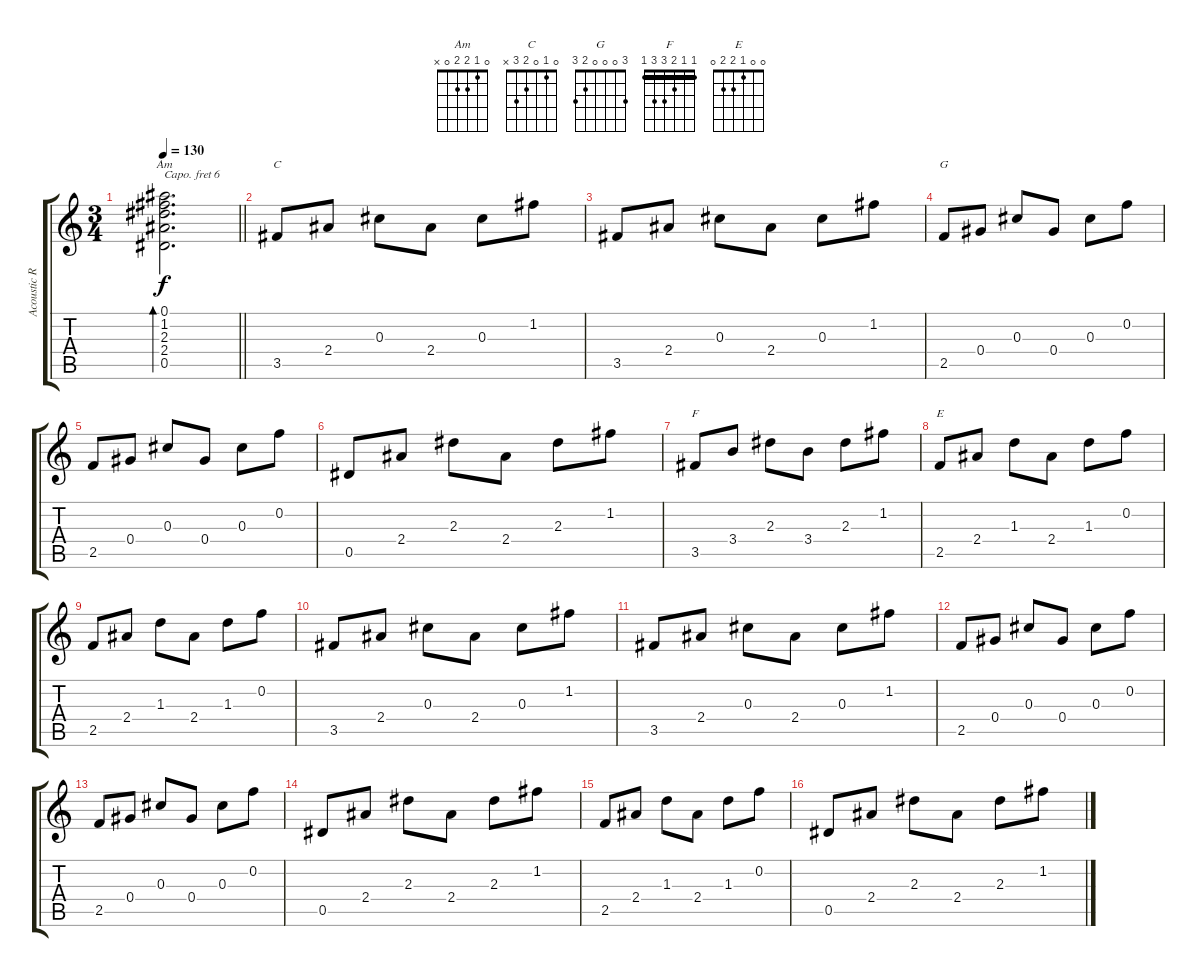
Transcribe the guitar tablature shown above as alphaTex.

\track ("Acoustic Rythm" "Acoustic R") {instrument acousticguitarsteel}
\staff {score tabs}
\capo 6
\tuning (E4 B3 G3 D3 A2 E2) {hide}
\chord ("Am" 0 1 2 2 0 x)
\chord ("C" 0 1 0 2 3 x)
\chord ("G" 3 0 0 0 2 3)
\chord ("F" 1 1 2 3 3 1) {barre 1}
\chord ("E" 0 0 1 2 2 0)
\ts (3 4)
\tempo 130
\clef g2
\barLineRight lightlight
\ks c
(0.1 1.2 2.3 2.4 0.5).2{d bd 60 ch "Am" dy f} |
\section ("" "")
3.5.8{ch "C"} 2.4.8 0.3.8 2.4.8 0.3.8 1.2.8 |
3.5.8 2.4.8 0.3.8 2.4.8 0.3.8 1.2.8 |
2.5.8{ch "G"} 0.4.8 0.3.8 0.4.8 0.3.8 0.2.8 |
2.5.8 0.4.8 0.3.8 0.4.8 0.3.8 0.2.8 |
0.5.8 2.4.8 2.3.8 2.4.8 2.3.8 1.2.8 |
3.5.8{ch "F"} 3.4.8 2.3.8 3.4.8 2.3.8 1.2.8 |
2.5.8{ch "E"} 2.4.8 1.3.8 2.4.8 1.3.8 0.2.8 |
2.5.8 2.4.8 1.3.8 2.4.8 1.3.8 0.2.8 |
3.5.8 2.4.8 0.3.8 2.4.8 0.3.8 1.2.8 |
3.5.8 2.4.8 0.3.8 2.4.8 0.3.8 1.2.8 |
2.5.8 0.4.8 0.3.8 0.4.8 0.3.8 0.2.8 |
2.5.8 0.4.8 0.3.8 0.4.8 0.3.8 0.2.8 |
0.5.8 2.4.8 2.3.8 2.4.8 2.3.8 1.2.8 |
2.5.8 2.4.8 1.3.8 2.4.8 1.3.8 0.2.8 |
0.5.8 2.4.8 2.3.8 2.4.8 2.3.8 1.2.8
